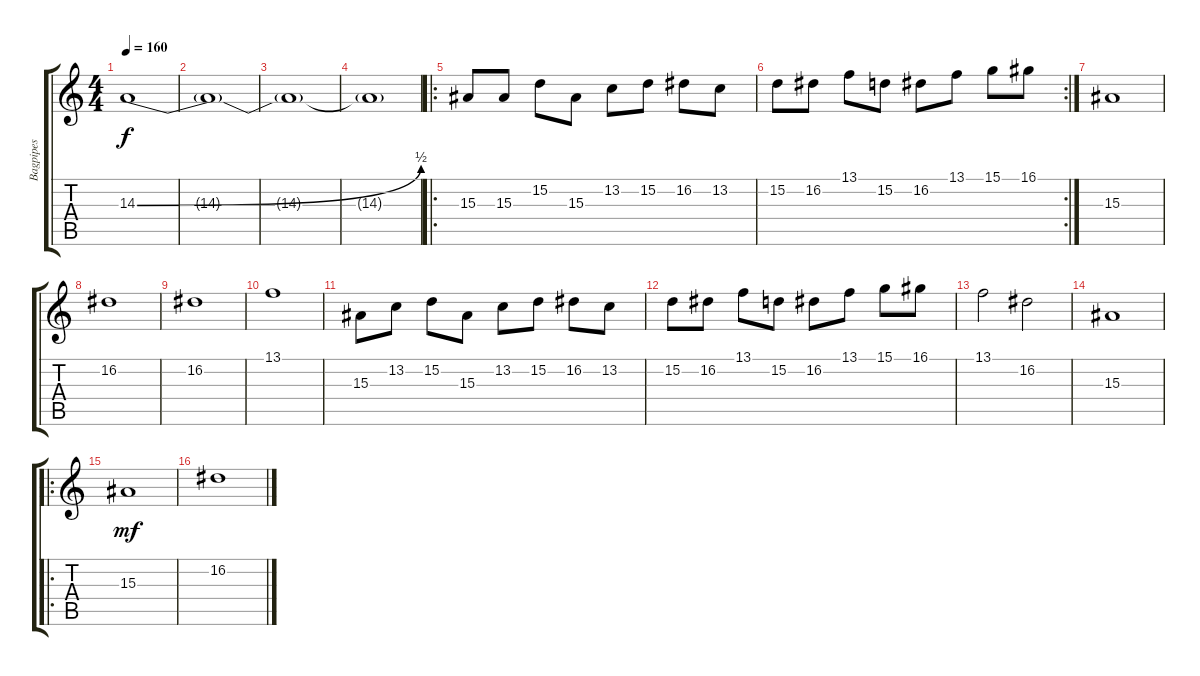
\track ("Bagpipes" "Bagpipes") {instrument lead1square}
\staff {score tabs}
\tuning (E4 B3 G3 D3 A2 E2) {hide}
\ts (4 4)
\tempo 160
\clef g2
\ks c
14.3{be (bend 0 0 60 2)}.1{dy f instrument lead1square} |
14.3{t}.1 |
14.3{t}.1 |
14.3{t}.1 |
\ro
15.3.8 15.3.8 15.2.8 15.3.8 13.2.8 15.2.8 16.2.8 13.2.8 |
\rc 2
15.2.8 16.2.8 13.1.8 15.2.8 16.2.8 13.1.8 15.1.8 16.1.8 |
15.3.1 |
16.2.1 |
16.2.1 |
13.1.1 |
15.3.8 13.2.8 15.2.8 15.3.8 13.2.8 15.2.8 16.2.8 13.2.8 |
15.2.8 16.2.8 13.1.8 15.2.8 16.2.8 13.1.8 15.1.8 16.1.8 |
13.1.2 16.2.2 |
15.3.1 |
\ro
15.3.1{dy mf} |
16.2.1
